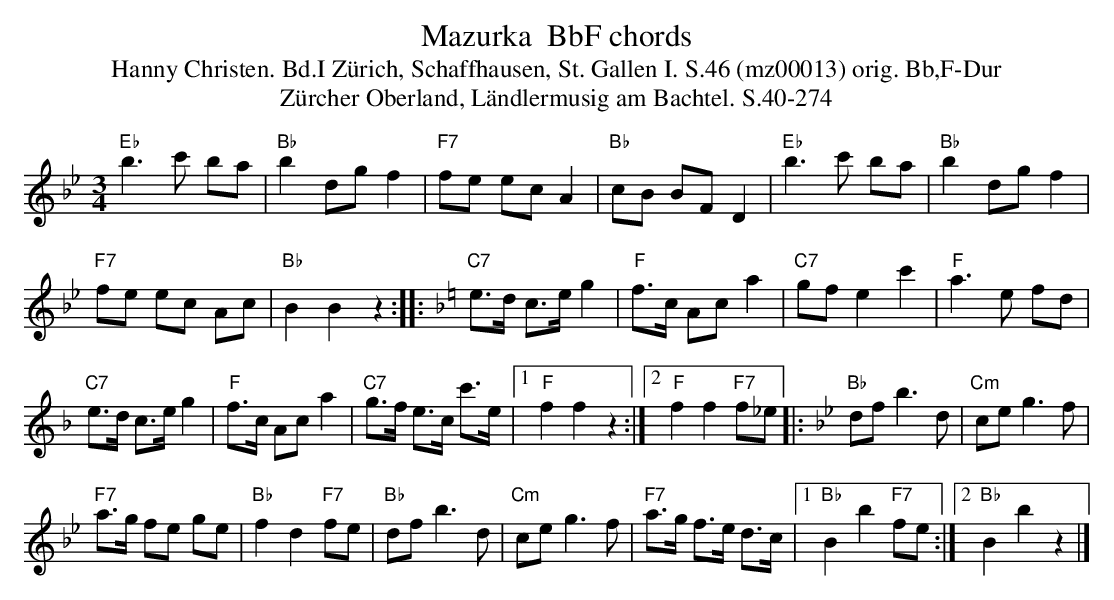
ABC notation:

X:1
T: Mazurka  BbF chords
T:Hanny Christen. Bd.I Zürich, Schaffhausen, St. Gallen I. S.46 (mz00013) orig. Bb,F-Dur
T: Z\"urcher Oberland, L\"andlermusig am Bachtel. S.40-274
M:3/4
L:1/8
K:Bb %%MIDI gchordon
"Eb"b3c' ba | "Bb"b2dgf2 | "F7"fe ec A2 | "Bb"cB BF D2 | "Eb"b3c' ba | "Bb"b2 dg f2 |
"F7"fe ec Ac | "Bb"B2B2z2 :: [K:F] "C7"e>d c>e g2 | "F"f>c Ac a2 | "C7"gfe2c'2 | "F"a3e fd |
"C7"e>d c>e g2 | "F"f>c Ac a2 | "C7"g>f e>c c'>e |1"F"f2f2z2 :|2 "F"f2f2"F7"f_e |: [K:Bb] "Bb"df b3d | "Cm"ce g3f |
"F7"a>g fe ge | "Bb"f2d2"F7"fe | "Bb"df b3d | "Cm"ce g3f | "F7"a>g f>e d>c |1 "Bb"B2b2"F7"fe :|2 "Bb"B2b2z2 |]
